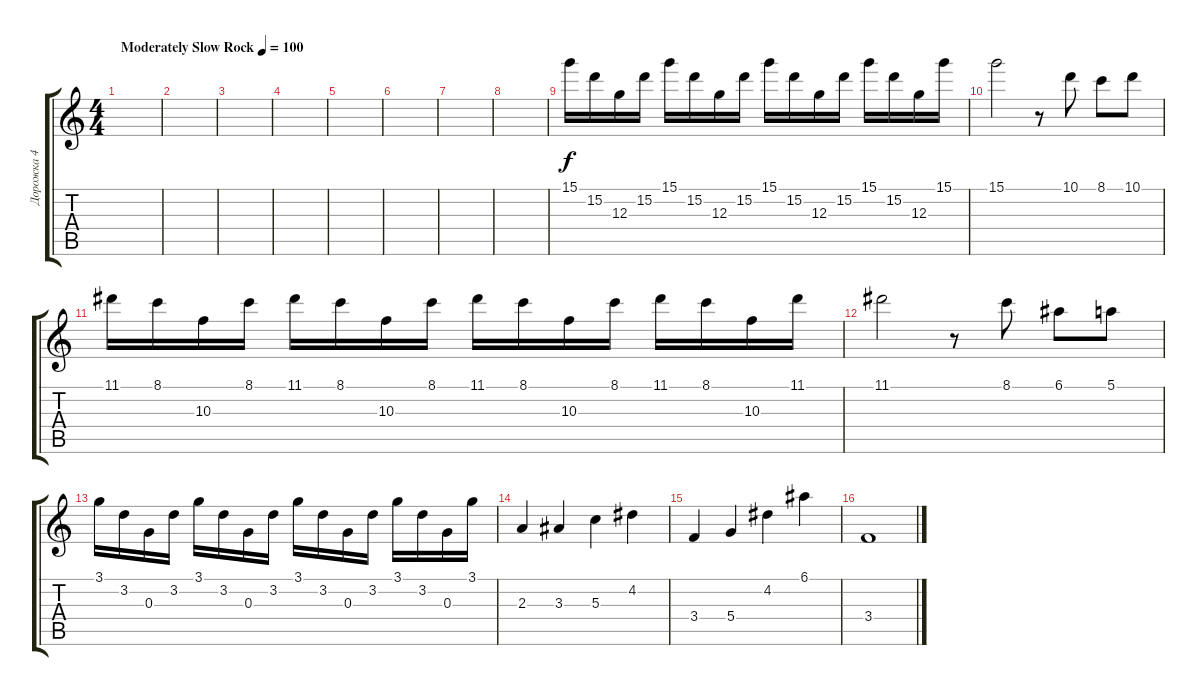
\track ("Дорожка 4" "Дорожка 4") {instrument distortionguitar}
\staff {score tabs}
\tuning (E4 B3 G3 D3 A2 E2) {hide}
\ts (4 4)
\tempo (100 "Moderately Slow Rock")
\clef g2
\ks c
|
|
|
|
|
|
|
|
15.1.16 15.2.16 12.3.16 15.2.16 15.1.16 15.2.16 12.3.16 15.2.16 15.1.16 15.2.16 12.3.16 15.2.16 15.1.16 15.2.16 12.3.16 15.1.16 |
15.1.2 r.8 10.1.8 8.1.8 10.1.8 |
11.1.16 8.1.16 10.3.16 8.1.16 11.1.16 8.1.16 10.3.16 8.1.16 11.1.16 8.1.16 10.3.16 8.1.16 11.1.16 8.1.16 10.3.16 11.1.16 |
11.1.2 r.8 8.1.8 6.1.8 5.1.8 |
3.1.16 3.2.16 0.3.16 3.2.16 3.1.16 3.2.16 0.3.16 3.2.16 3.1.16 3.2.16 0.3.16 3.2.16 3.1.16 3.2.16 0.3.16 3.1.16 |
2.3.4 3.3.4 5.3.4 4.2.4 |
3.4.4 5.4.4 4.2.4 6.1.4 |
3.4.1
